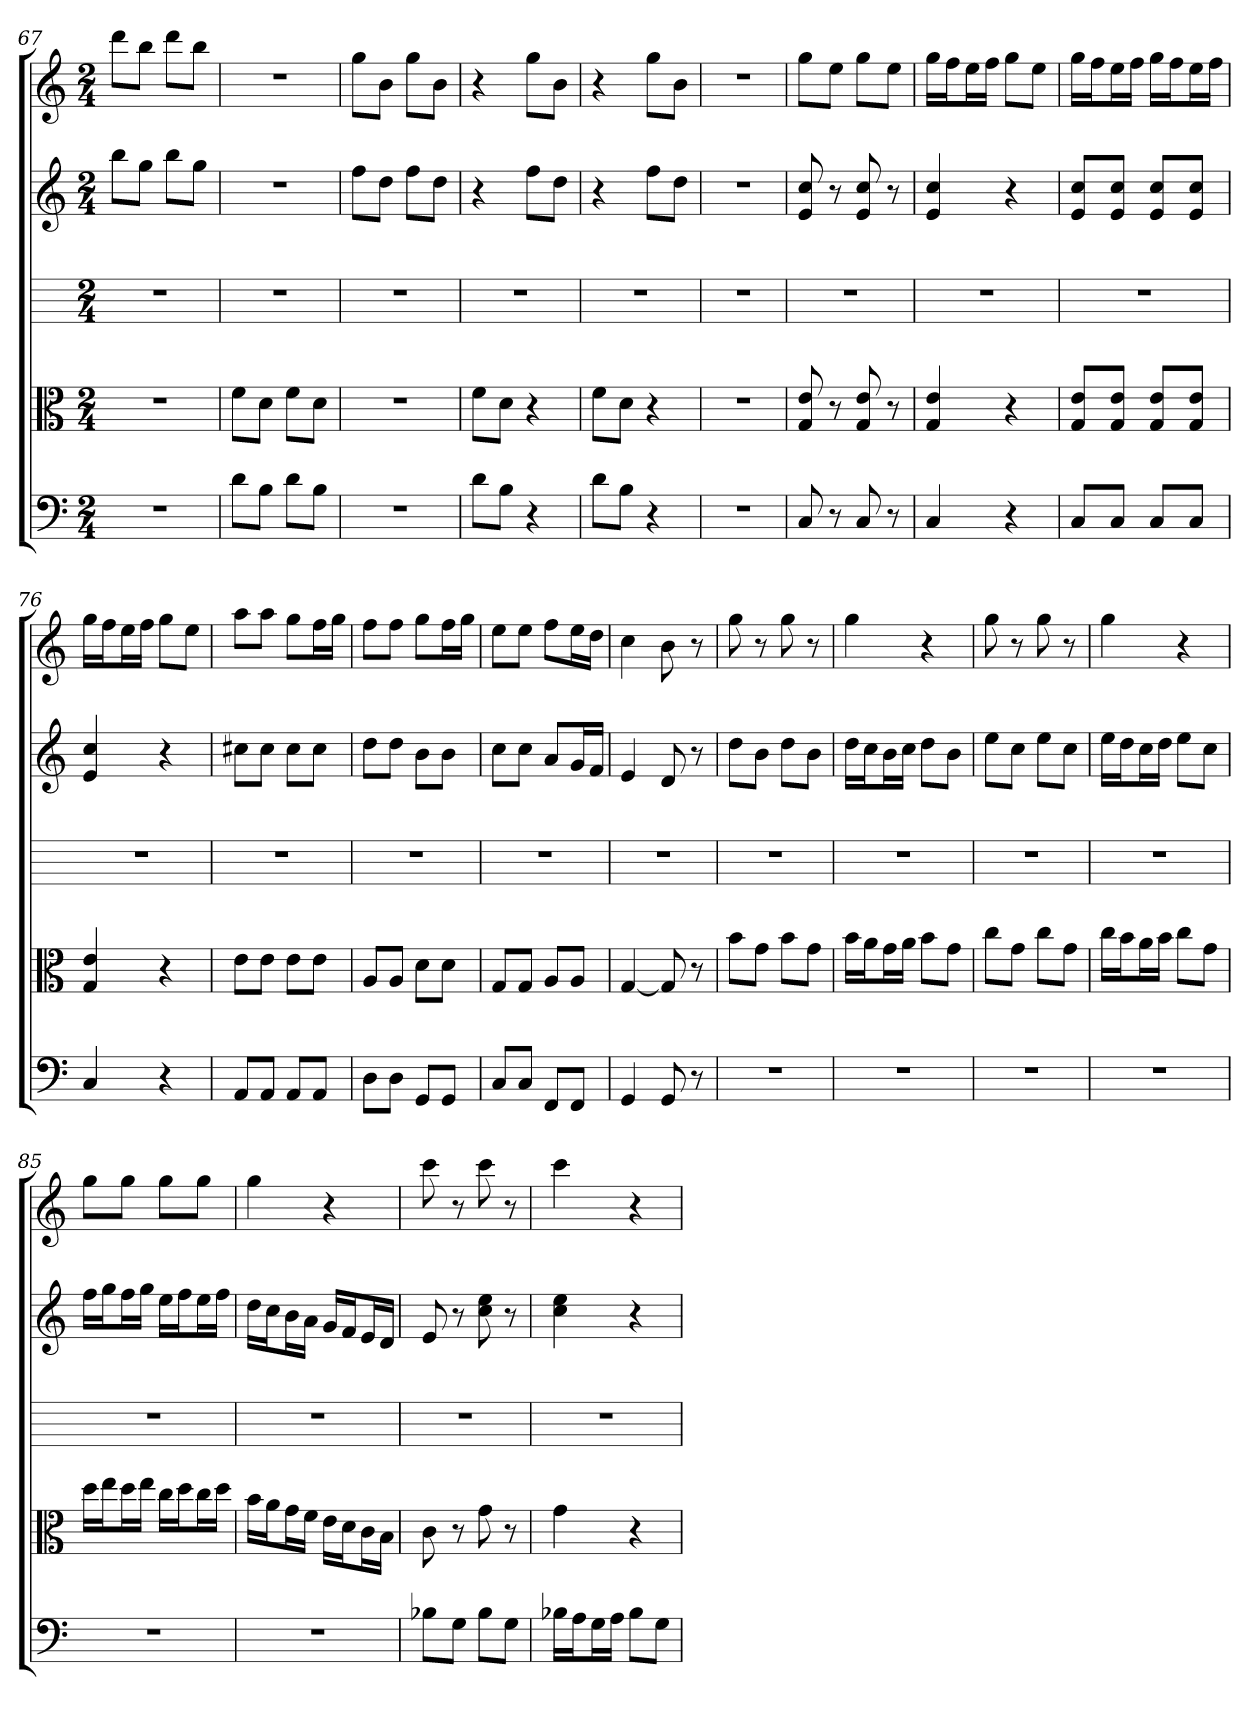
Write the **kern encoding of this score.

**kern	**kern	**kern	**kern	**kern
*part5	*part4	*part3	*part2	*part1
*staff5	*staff4	*staff3	*staff2	*staff1
*clefF4	*clefC3	*	*	*
*k[]	*k[]	*k[]	*k[]	*k[]
*C:	*C:	*C:	*C:	*C:
*M2/4	*M2/4	*M2/4	*M2/4	*M2/4
=67	=67	=67	=67	=67
2r	2r	2r	8bbL	8dddL
.	.	.	8ggJ	8bbJ
.	.	.	8bbL	8dddL
.	.	.	8ggJ	8bbJ
=68	=68	=68	=68	=68
8d\L	8f\L	2r	2r	2r
8B\J	8d\J	.	.	.
8d\L	8f\L	.	.	.
8B\J	8d\J	.	.	.
=69	=69	=69	=69	=69
2r	2r	2r	8ffL	8ggL
.	.	.	8ddJ	8bJ
.	.	.	8ffL	8ggL
.	.	.	8ddJ	8bJ
=70	=70	=70	=70	=70
8d\L	8f\L	2r	4r	4r
8B\J	8d\J	.	.	.
4r	4r	.	8ffL	8ggL
.	.	.	8ddJ	8bJ
=71	=71	=71	=71	=71
8d\L	8f\L	2r	4r	4r
8B\J	8d\J	.	.	.
4r	4r	.	8ffL	8ggL
.	.	.	8ddJ	8bJ
=72	=72	=72	=72	=72
2r	2r	2r	2r	2r
=73	=73	=73	=73	=73
8C	8G 8e	2r	8e 8cc	8ggL
8r	8r	.	8r	8eeJ
8C	8G 8e	.	8e 8cc	8ggL
8r	8r	.	8r	8eeJ
=74	=74	=74	=74	=74
4C	4G 4e	2r	4e 4cc	16ggLL
.	.	.	.	16ffJ
.	.	.	.	16eeL
.	.	.	.	16ffJJ
4r	4r	.	4r	8ggL
.	.	.	.	8eeJ
=75	=75	=75	=75	=75
8C/L	8G/ 8e/L	2r	8e 8ccL	16ggLL
.	.	.	.	16ffJ
8C/J	8G/ 8e/J	.	8e 8ccJ	16eeL
.	.	.	.	16ffJJ
8C/L	8G/ 8e/L	.	8e 8ccL	16ggLL
.	.	.	.	16ffJ
8C/J	8G/ 8e/J	.	8e 8ccJ	16eeL
.	.	.	.	16ffJJ
=76	=76	=76	=76	=76
4C	4G 4e	2r	4e 4cc	16ggLL
.	.	.	.	16ffJ
.	.	.	.	16eeL
.	.	.	.	16ffJJ
4r	4r	.	4r	8ggL
.	.	.	.	8eeJ
=77	=77	=77	=77	=77
8AA/L	8e\L	2r	8cc#XL	8aaL
8AA/J	8e\J	.	8cc#J	8aaJ
8AA/L	8e\L	.	8cc#L	8ggL
8AA/J	8e\J	.	8cc#J	16ffL
.	.	.	.	16ggJJ
=78	=78	=78	=78	=78
8D\L	8A/L	2r	8ddL	8ffL
8D\J	8A/J	.	8ddJ	8ffJ
8GG/L	8d\L	.	8bL	8ggL
8GG/J	8d\J	.	8bJ	16ffL
.	.	.	.	16ggJJ
=79	=79	=79	=79	=79
8C/L	8G/L	2r	8ccL	8eeL
8C/J	8G/J	.	8ccJ	8eeJ
8FF/L	8A/L	.	8aL	8ffL
8FF/J	8A/J	.	16gL	16eeL
.	.	.	16fJJ	16ddJJ
=80	=80	=80	=80	=80
4GG	[4G	2r	4e	4cc
8GG	8G]	.	8d	8b
8r	8r	.	8r	8r
=81	=81	=81	=81	=81
2r	8b\L	2r	8ddL	8gg
.	8g\J	.	8bJ	8r
.	8b\L	.	8ddL	8gg
.	8g\J	.	8bJ	8r
=82	=82	=82	=82	=82
2r	16b\LL	2r	16ddLL	4gg
.	16a\J	.	16ccJ	.
.	16g\L	.	16bL	.
.	16a\JJ	.	16ccJJ	.
.	8b\L	.	8ddL	4r
.	8g\J	.	8bJ	.
=83	=83	=83	=83	=83
2r	8cc\L	2r	8eeL	8gg
.	8g\J	.	8ccJ	8r
.	8cc\L	.	8eeL	8gg
.	8g\J	.	8ccJ	8r
=84	=84	=84	=84	=84
2r	16cc\LL	2r	16eeLL	4gg
.	16b\J	.	16ddJ	.
.	16a\L	.	16ccL	.
.	16b\JJ	.	16ddJJ	.
.	8cc\L	.	8eeL	4r
.	8g\J	.	8ccJ	.
=85	=85	=85	=85	=85
2r	16dd\LL	2r	16ffLL	8ggL
.	16ee\J	.	16ggJ	.
.	16dd\L	.	16ffL	8ggJ
.	16ee\JJ	.	16ggJJ	.
.	16cc\LL	.	16eeLL	8ggL
.	16dd\J	.	16ffJ	.
.	16cc\L	.	16eeL	8ggJ
.	16dd\JJ	.	16ffJJ	.
=86	=86	=86	=86	=86
2r	16b\LL	2r	16ddLL	4gg
.	16a\J	.	16ccJ	.
.	16g\L	.	16bL	.
.	16f\JJ	.	16aJJ	.
.	16e\LL	.	16gLL	4r
.	16d\J	.	16fJ	.
.	16c\L	.	16eL	.
.	16B\JJ	.	16dJJ	.
=87	=87	=87	=87	=87
8B-X\L	8c	2r	8e	8ccc
8G\J	8r	.	8r	8r
8B-\L	8g	.	8cc 8ee	8ccc
8G\J	8r	.	8r	8r
=88	=88	=88	=88	=88
16B-X\LL	4g	2r	4cc 4ee	4ccc
16A\J	.	.	.	.
16G\L	.	.	.	.
16A\JJ	.	.	.	.
8B-\L	4r	.	4r	4r
8G\J	.	.	.	.
=	=	=	=	=
*-	*-	*-	*-	*-
